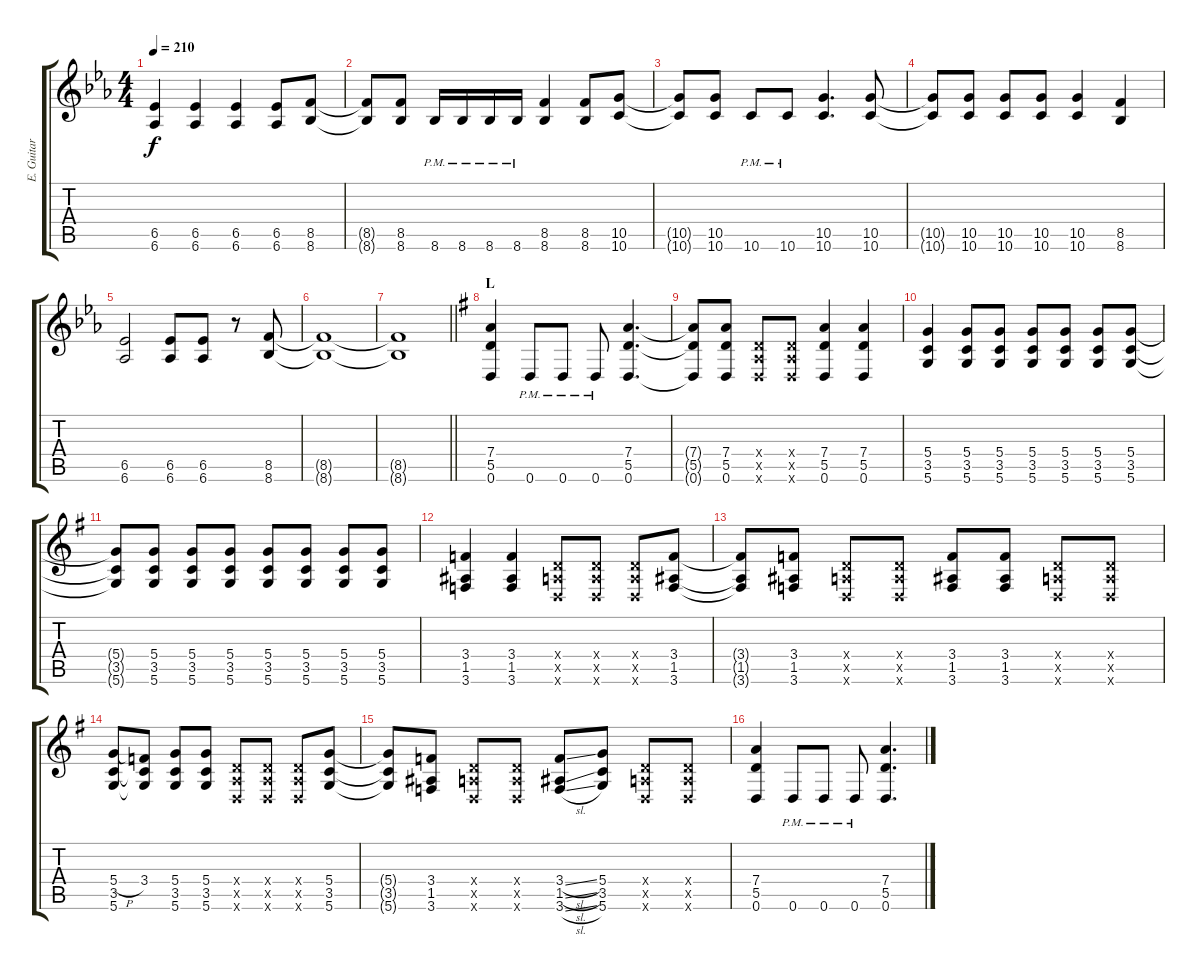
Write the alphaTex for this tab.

\track ("E. Guitar II" "E. Guitar ") {instrument overdrivenguitar}
\staff {score tabs}
\tuning (E4 B3 G3 D3 A2 D2) {hide}
\ts (4 4)
\tempo 210
\clef g2
\ks eb
(6.5 6.6).4{dy f} (6.5 6.6).4 (6.5 6.6).4 (6.5 6.6).8 (8.5 8.6).8 |
(8.5{t} 8.6{t}).8 (8.5 8.6).8 8.6{pm}.16 8.6{pm}.16 8.6{pm}.16 8.6{pm}.16 (8.5 8.6).4 (8.5 8.6).8 (10.5 10.6).8 |
(10.5{t} 10.6{t}).8 (10.5 10.6).8 10.6{pm}.8 10.6{pm}.8 (10.5 10.6).4{d} (10.5 10.6).8 |
(10.5{t} 10.6{t}).8 (10.5 10.6).8 (10.5 10.6).8 (10.5 10.6).8 (10.5 10.6).4 (8.5 8.6).4 |
(6.5 6.6).2 (6.5 6.6).8 (6.5 6.6).8 r.8 (8.5 8.6).8 |
(8.5{t} 8.6{t}).1 |
\barLineRight lightlight
(8.5{t} 8.6{t}).1 |
\section ("" "L")
\ks g
(7.4 5.5 0.6).4 0.6{pm}.8 0.6{pm}.8 0.6{pm}.8 (7.4 5.5 0.6).4{d} |
(7.4{t} 5.5{t} 0.6{t}).8 (7.4 5.5 0.6).8 (0.4{x} 0.5{x} 0.6{x}).8 (0.4{x} 0.5{x} 0.6{x}).8 (7.4 5.5 0.6).4 (7.4 5.5 0.6).4 |
(5.4 3.5 5.6).4 (5.4 3.5 5.6).8 (5.4 3.5 5.6).8 (5.4 3.5 5.6).8 (5.4 3.5 5.6).8 (5.4 3.5 5.6).8 (5.4 3.5 5.6).8 |
(5.4{t} 3.5{t} 5.6{t}).8 (5.4 3.5 5.6).8 (5.4 3.5 5.6).8 (5.4 3.5 5.6).8 (5.4 3.5 5.6).8 (5.4 3.5 5.6).8 (5.4 3.5 5.6).8 (5.4 3.5 5.6).8 |
(3.4 1.5 3.6).4 (3.4 1.5 3.6).4 (0.4{x} 0.5{x} 0.6{x}).8 (0.4{x} 0.5{x} 0.6{x}).8 (0.4{x} 0.5{x} 0.6{x}).8 (3.4 1.5 3.6).8 |
(3.4{t} 1.5{t} 3.6{t}).8 (3.4 1.5 3.6).8 (0.4{x} 0.5{x} 0.6{x}).8 (0.4{x} 0.5{x} 0.6{x}).8 (3.4 1.5 3.6).8 (3.4 1.5 3.6).8 (0.4{x} 0.5{x} 0.6{x}).8 (0.4{x} 0.5{x} 0.6{x}).8 |
(5.4{h} 3.5 5.6).8 (3.4 3.5{t} 5.6{t}).8 (5.4 3.5 5.6).8 (5.4 3.5 5.6).8 (0.4{x} 0.5{x} 0.6{x}).8 (0.4{x} 0.5{x} 0.6{x}).8 (0.4{x} 0.5{x} 0.6{x}).8 (5.4 3.5 5.6).8 |
(5.4{t} 3.5{t} 5.6{t}).8 (3.4 1.5 3.6).8 (0.4{x} 0.5{x} 0.6{x}).8 (0.4{x} 0.5{x} 0.6{x}).8 (3.4{sl} 1.5{sl} 3.6{sl}).8 (5.4 3.5 5.6).8 (0.4{x} 0.5{x} 0.6{x}).8 (0.4{x} 0.5{x} 0.6{x}).8 |
(7.4 5.5 0.6).4 0.6{pm}.8 0.6{pm}.8 0.6{pm}.8 (7.4 5.5 0.6).4{d}
